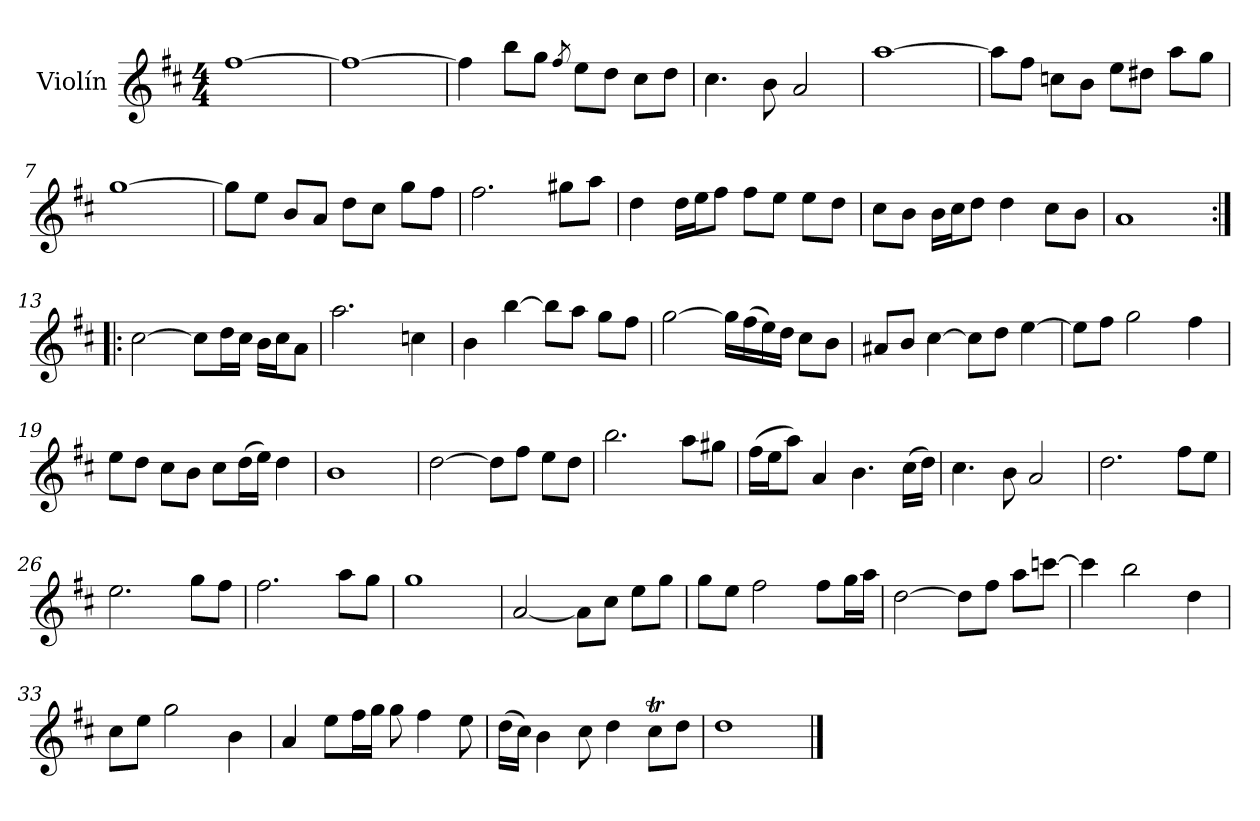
**kern
*part1
*staff1
*I"Violín
*I'Vln.
*clefG2
*k[f#c#]
*M4/4
*MM70
=1
[1ff#
=2
1ff#_
=3
4ff#\]
8bb\L
8gg\J
8qff#/
8ee\L
8dd\J
8cc#\L
8dd\J
=4
4.cc#\
8b\
2a/
=5
[1aa
=6
8aa\L]
8ff#\J
8ccn\L
8b\J
8ee\L
8dd#X\J
8aa\L
8gg\J
!!LO:LB:g=z
=7
[1gg
=8
8gg\L]
8ee\J
8b/L
8a/J
8dd\L
8cc#\J
8gg\L
8ff#\J
=9
2.ff#\
8gg#X\L
8aa\J
=10
4dd\
16dd\LL
16ee\J
8ff#\J
8ff#\L
8ee\J
8ee\L
8dd\J
=11
8cc#\L
8b\J
16b\LL
16cc#\J
8dd\J
4dd\
8cc#\L
8b\J
!!LO:LB:g=z
=12
1a
=13:|!|:
[2cc#\
8cc#\L]
16dd\L
16cc#\JJ
16b\LL
16cc#\J
8a\J
=14
2.aa\
4ccn\
=15
4b\
[4bb\
8bb\L]
8aa\J
8gg\L
8ff#\J
=16
[2gg\
16gg\LL]
(16ff#\
16ee\)
16dd\JJ
8cc#\L
8b\J
!!LO:LB:g=z
=17
8a#X/L
8b/J
[4cc#\
8cc#\L]
8dd\J
[4ee\
=18
8ee\L]
8ff#\J
2gg\
4ff#\
=19
8ee\L
8dd\J
8cc#\L
8b\J
8cc#\L
(16dd\L
16ee\JJ)
4dd\
=20
1b
=21
[2dd\
8dd\L]
8ff#\J
8ee\L
8dd\J
!!LO:LB:g=z
=22
2.bb\
8aa\L
8gg#X\J
=23
(16ff#\LL
16ee\J
8aa\J)
4a/
4.b\
(16cc#\LL
16dd\JJ)
=24
4.cc#\
8b\
2a/
=25
2.dd\
8ff#\L
8ee\J
=26
2.ee\
8gg\L
8ff#\J
=27
2.ff#\
8aa\L
8gg\J
!!LO:LB:g=z
=28
1gg
=29
[2a/
8a\L]
8cc#\J
8ee\L
8gg\J
=30
8gg\L
8ee\J
2ff#\
8ff#\L
16gg\L
16aa\JJ
=31
[2dd\
8dd\L]
8ff#\J
8aa\L
[8cccn\J
=32
4ccc\]
2bb\
4dd\
=33
8cc#\L
8ee\J
2gg\
4b\
!!LO:LB:g=z
=34
4a/
8ee\L
16ff#\L
16gg\JJ
8gg\
4ff#\
8ee\
=35
(16dd\LL
16cc#\JJ)
4b\
8cc#\
4dd\
8cc#t\L
8dd\J
=36
1dd
==
*-
